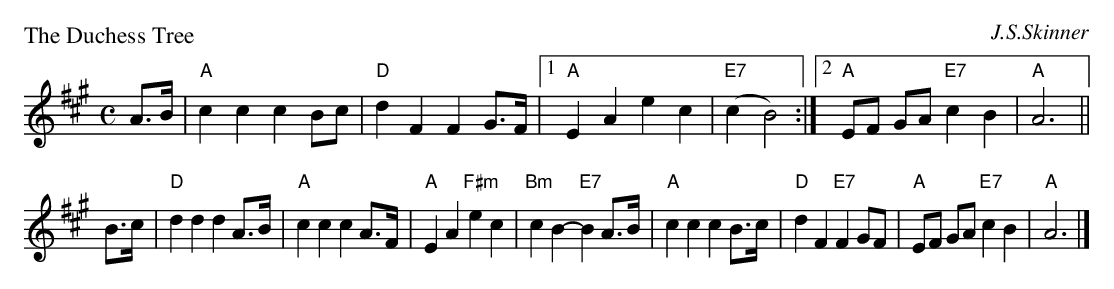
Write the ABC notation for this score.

X:1
P: The Duchess Tree
C: J.S.Skinner
M: C
L: 1/8
K: A
A>B \
| "A"c2 c2 c2 Bc | "D"d2 F2 F2 G>F |1 "A"E2 A2 e2 c2 | "E7"(c2B4) :|2 "A"EF GA "E7"c2 B2 | "A"A6 ||
B>c \
| "D"d2 d2 d2 A>B | "A"c2 c2 c2 A>F | "A"E2 A2 "F#m"e2 c2 | "Bm"c2B2- "E7"B2 \
A>B \
| "A"c2 c2 c2 B>c | "D"d2 F2 "E7"F2 GF | "A"EF GA "E7"c2 B2 | "A"A6 |]
